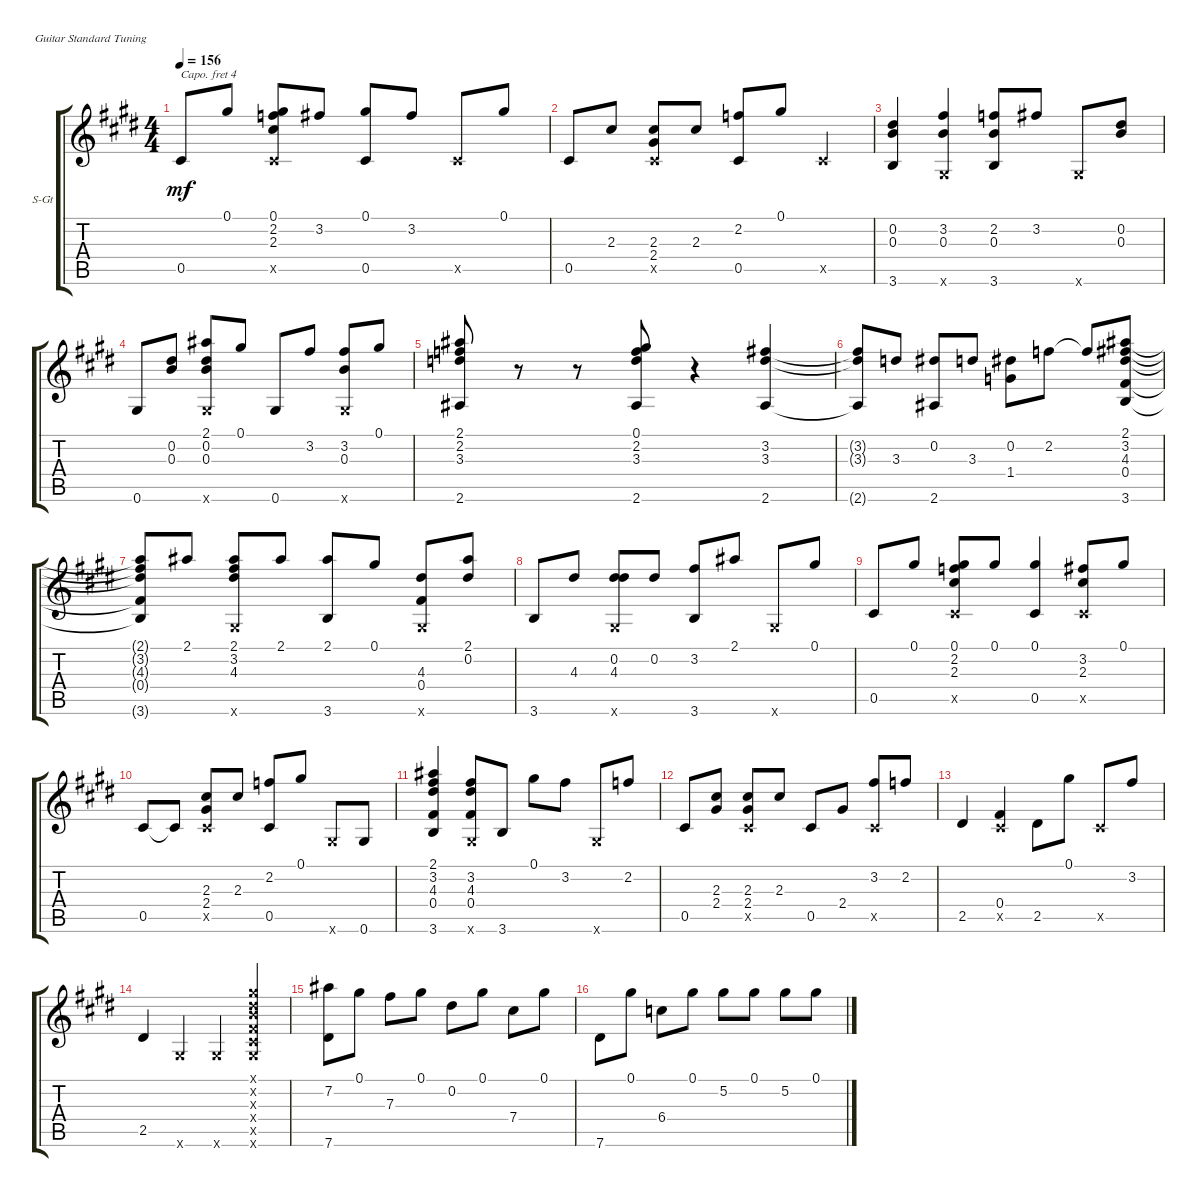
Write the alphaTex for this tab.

\defaultSystemsLayout 4
\bracketExtendMode groupsimilarinstruments
\firstSystemTrackNameOrientation horizontal
\otherSystemsTrackNameOrientation horizontal
\track ("Steel Guitar" "S-Gt") {instrument acousticguitarsteel}
\staff {score tabs}
\capo 4
\tuning (E4 B3 G3 D3 A2 E2)
\ts (4 4)
\tempo 156
\clef g2
\ks c#minor
0.5.8{dy mf} 0.1.8 (0.1 2.2 2.3 0.5{x}).8 3.2.8 (0.1 0.5).8 3.2.8 0.5{x}.8 0.1.8 |
0.5.8 2.3.8 (2.3 2.4 0.5{x}).8 2.3.8 (2.2 0.5).8 0.1.8 0.5{x}.4 |
(3.6 0.2 0.3).4 (0.3 3.2 0.6{x}).4 (3.6 2.2 0.3).8 3.2.8 0.6{x}.8 (0.2 0.3).8 |
0.6.8 (0.2 0.3).8 (0.3 0.2 2.1 0.6{x}).8 0.1.8 0.6.8 3.2.8 (3.2 0.3 0.6{x}).8 0.1.8 |
(2.1 2.2 3.3 2.6).8 r.8 r.8 (2.2 3.3 0.1 2.6).8 r.4 (3.3 3.2 2.6).4 |
(3.3{t} 3.2{t} 2.6{t}).8 3.3.8 (0.2 2.6).8 3.3.8 (1.4 0.2).8 2.2.8 2.2{t}.8 (2.1 3.2 4.3 0.4 3.6).8 |
(2.1{t} 3.2{t} 4.3{t} 0.4{t} 3.6{t}).8 2.1.8 (2.1 3.2 4.3 0.6{x}).8 2.1.8 (2.1 3.6).8 0.1.8 (4.3 0.4 0.6{x}).8 (2.1 0.2).8 |
3.6.8 4.3.8 (4.3 0.2 0.6{x}).8 0.2.8 (3.2 3.6).8 2.1.8 0.6{x}.8 0.1.8 |
0.5.8 0.1.8 (0.1 2.3 2.2 0.5{x}).8 0.1.8 (0.1 0.5).4 (0.5{x} 2.3 3.2).8 0.1.8 |
0.5.8 0.5{t}.8 (2.4 2.3 0.5{x}).8 2.3.8 (2.2 0.5).8 0.1.8 0.6{x}.8 0.6.8 |
(3.6 2.1 3.2 4.3 0.4).4 (0.4 4.3 3.2 0.6{x}).8 3.6.8 0.1.8 3.2.8 0.6{x}.8 2.2.8 |
0.5.8 (2.4 2.3).8 (2.3 2.4 0.5{x}).8 2.3.8 0.5.8 2.4.8 (0.5{x} 3.2).8 2.2.8 |
2.5.4 (0.4 0.5{x}).4 2.5.8 0.1.8 0.5{x}.8 3.2.8 |
2.5.4 0.6{x}.4 0.6{x}.4 (0.6{x} 0.5{x} 0.4{x} 0.3{x} 0.2{x} 0.1{x}).4 |
(7.2 7.6).8 0.1.8 7.3.8 0.1.8 0.2.8 0.1.8 7.4.8 0.1.8 |
\scale
0.343023 7.6.8 0.1.8 6.4.8 0.1.8 5.2.8 0.1.8 5.2.8 0.1.8
